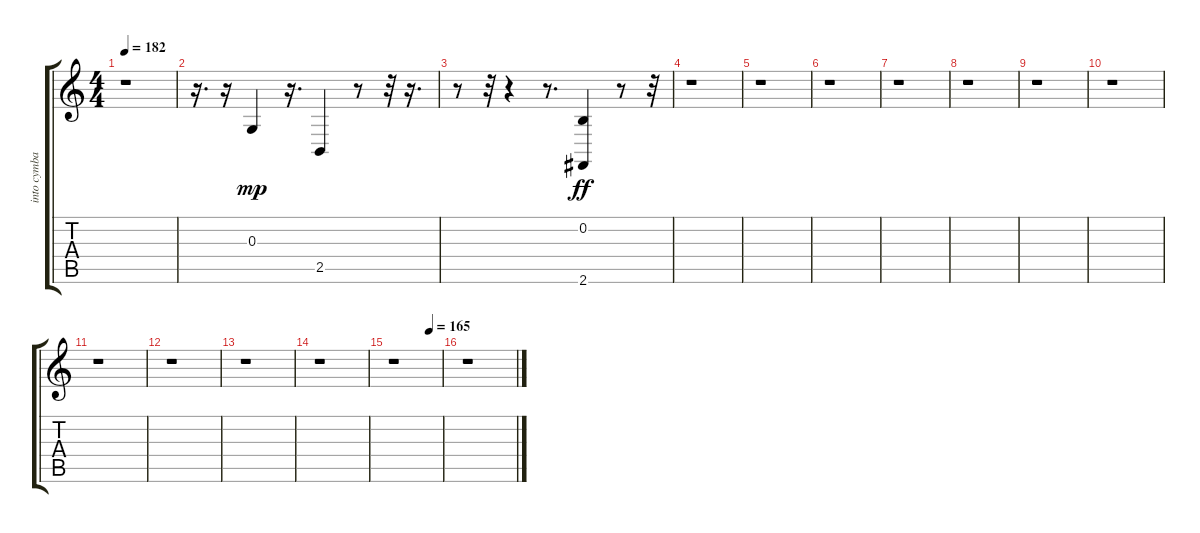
\track ("into cymbal tap" "into cymba") {instrument reversecymbal}
\staff {score tabs}
\tuning (E4 B3 G3 D3 A2 E2) {hide}
\ts (4 4)
\tempo 182
\clef g2
\ks c
r.1{dy mp instrument reversecymbal} |
r.16{d} r.16 0.3.4 r.16{d} 2.5.4 r.8 r.32 r.16{d} |
r.8 r.32 r.4 r.8{d} (0.2 2.6).4{dy ff} r.8 r.32 |
r.1 |
r.1 |
r.1 |
r.1 |
r.1 |
r.1 |
r.1 |
r.1 |
r.1 |
r.1 |
r.1 |
\tempo (165 0.75)
r.1 |
r.1
